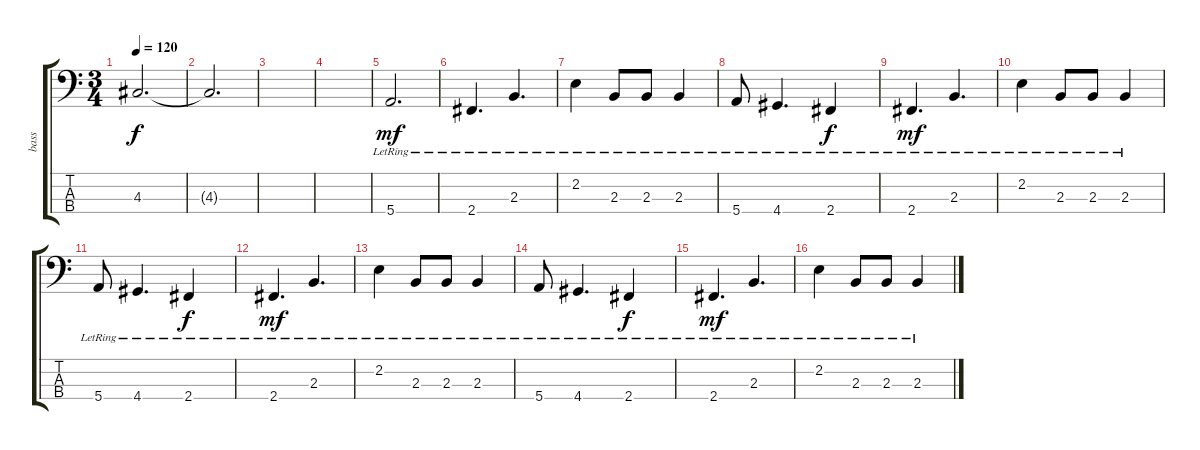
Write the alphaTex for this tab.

\track ("bass" "bass") {instrument electricbassfinger}
\staff {score tabs}
\tuning (G2 D2 A1 E1) {hide}
\ts (3 4)
\tempo 120
\clef f4
\ks c
4.3.2{d dy f} |
4.3{t}.2{d} |
|
|
5.4{lr}.2{d dy mf} |
2.4{lr}.4{d} 2.3{lr}.4{d} |
2.2{lr}.4 2.3{lr}.8 2.3{lr}.8 2.3{lr}.4 |
5.4{lr}.8 4.4{lr}.4{d} 2.4{lr}.4{dy f} |
2.4{lr}.4{d dy mf} 2.3{lr}.4{d} |
2.2{lr}.4 2.3{lr}.8 2.3{lr}.8 2.3{lr}.4 |
5.4{lr}.8 4.4{lr}.4{d} 2.4{lr}.4{dy f} |
2.4{lr}.4{d dy mf} 2.3{lr}.4{d} |
2.2{lr}.4 2.3{lr}.8 2.3{lr}.8 2.3{lr}.4 |
5.4{lr}.8 4.4{lr}.4{d} 2.4{lr}.4{dy f} |
2.4{lr}.4{d dy mf} 2.3{lr}.4{d} |
2.2{lr}.4 2.3{lr}.8 2.3{lr}.8 2.3{lr}.4
